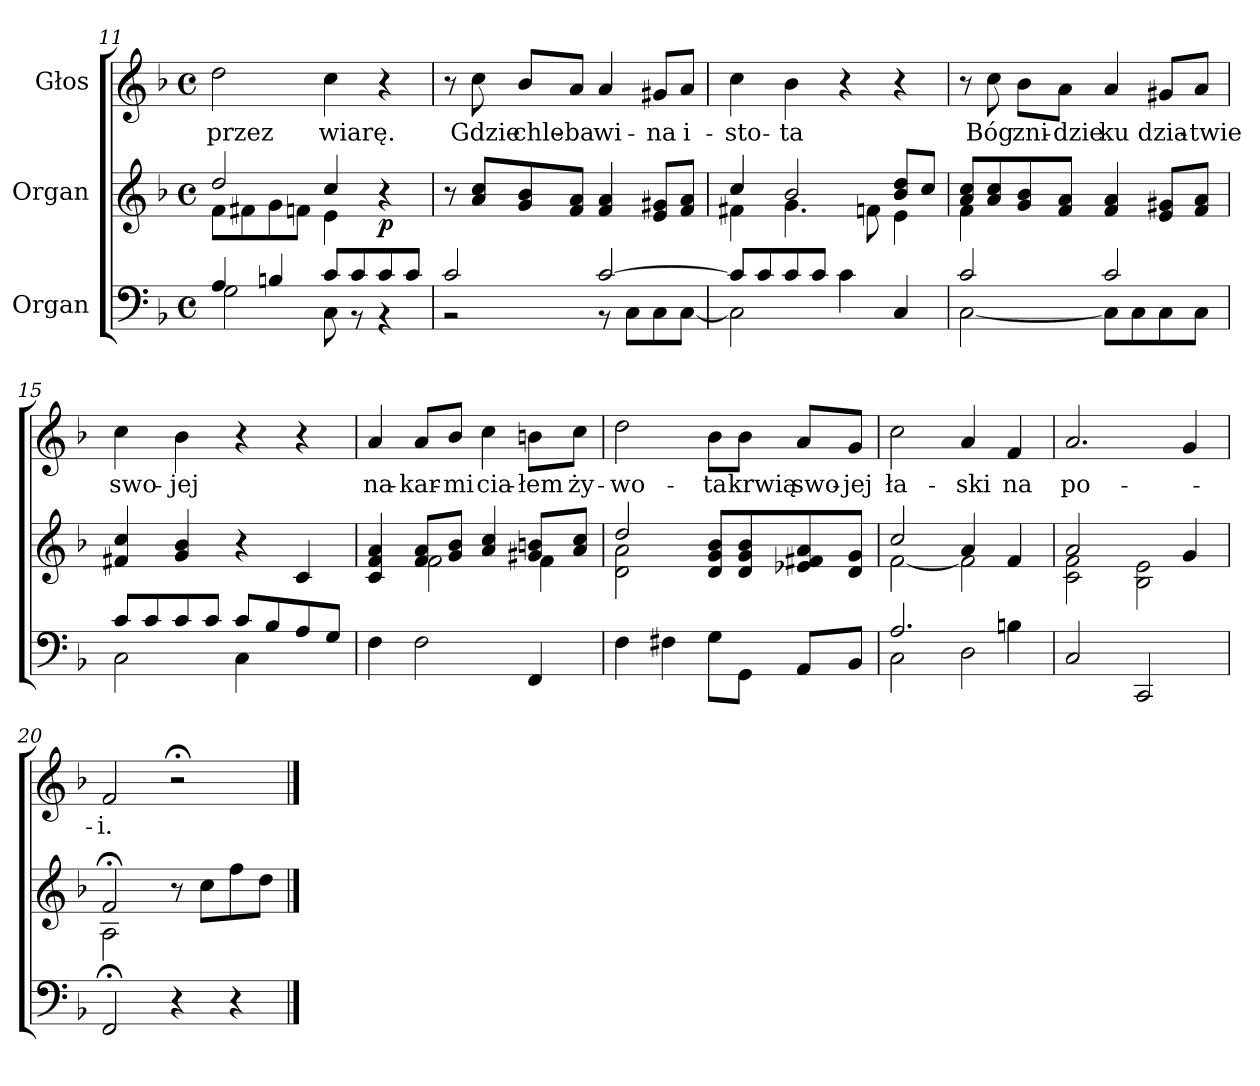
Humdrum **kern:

**kern	**kern	**dynam	**kern	**text
*part3	*part2	*part2	*part1	*part1
*staff3	*staff2	*staff2	*staff1	*staff1
*I"Organ	*I"Organ	*	*I"Głos	*
*clefF4	*clefG2	*	*clefG2	*
*k[b-]	*k[b-]	*	*k[b-]	*
*F:	*F:	*	*F:	*
*M4/4	*M4/4	*	*M4/4	*
*met(c)	*met(c)	*	*met(c)	*
=11	=11	=11	=11	=11
*^	*^	*	*	*
4A/	2G\	2dd/	8f\L	.	2dd\	przez
.	.	.	8f#X\	.	.	.
4Bn/	.	.	8g\	.	.	.
.	.	.	8fn\J	.	.	.
8c/L	8C\	4cc/	4e\	.	4cc\	wiarę.
8c/	8r	.	.	.	.	.
8c/	4r	4r	4ryy	p	4r	.
8c/J	.	.	.	.	.	.
*	*	*v	*v	*	*	*
=12	=12	=12	=12	=12	=12
2c/	2r	8r	.	8r	.
.	.	8a/ 8cc/L	.	8cc\	Gdzie
.	.	8g/ 8b-/	.	8b-/L	chle-
.	.	8f/ 8a/J	.	8a/J	-ba
[2c/	8r	4f/ 4a/	.	4a/	wi-
.	8C\L	.	.	.	.
.	8C\	8e/ 8g#X/L	.	8g#X/L	-na
.	[8C\J	8f/ 8a/J	.	8a/J	i-
=13	=13	=13	=13	=13	=13
*	*	*^	*	*	*
8c/L]	2C\]	4cc/	4f#X\	.	4cc\	-sto-
8c/	.	.	.	.	.	.
8c/	.	2b-/	4.g\	.	4b-\	-ta
8c/J	.	.	.	.	.	.
4c\	2ryy	.	.	.	4r	.
.	.	.	8fn\	.	.	.
4C/	.	8b-/ 8dd/L	4e\	.	4r	.
.	.	8cc/J	.	.	.	.
=14	=14	=14	=14	=14	=14	=14
2c/	[2C\	8a/ 8cc/L	4f\	.	8r	.
.	.	8a/ 8cc/	.	.	8cc\	Bóg
.	.	8g/ 8b-/	4ryy	.	8b-\L	zni-
.	.	8f/ 8a/J	.	.	8a\J	-dzie
2c/	8C\L]	4f/ 4a/	2ryy	.	4a/	ku
.	8C\	.	.	.	.	.
.	8C\	8e/ 8g#X/L	.	.	8g#X/L	dzia-
.	8C\J	8f/ 8a/J	.	.	8a/J	-twie
*	*	*v	*v	*	*	*
=15	=15	=15	=15	=15	=15
8c/L	2C\	4f#X/ 4cc/	.	4cc\	swo-
8c/	.	.	.	.	.
8c/	.	4g/ 4b-/	.	4b-\	-jej
8c/J	.	.	.	.	.
8c/L	4C\	4r	.	4r	.
8B-/	.	.	.	.	.
8A/	4ryy	4c/	.	4r	.
8G/J	.	.	.	.	.
*v	*v	*	*	*	*
=16	=16	=16	=16	=16
*	*^	*	*	*
4F\	4c/ 4f/ 4a/	4ryy	.	4a/	na-
2F\	8f/ 8a/L	2f\	.	8a/L	-kar-
.	8g/ 8b-/J	.	.	8b-/J	-mi
.	4a/ 4cc/	.	.	4cc\	cia-
4FF/	8g#X/ 8bn/L	4f\	.	8bn\L	-łem
.	8a/ 8cc/J	.	.	8cc\J	ży-
=17	=17	=17	=17	=17	=17
4F\	2dd/	2d\ 2a\	.	2dd\	-wo-
4F#X\	.	.	.	.	.
8G\L	8d/ 8g/ 8b-/L	2ryy	.	8b-\L	-ta
8GG\J	8d/ 8g/ 8b-/	.	.	8b-\J	krwią
8AA/L	8e-X/ 8f#X/ 8a/	.	.	8a/L	swo-
8BB-/J	8d/ 8g/J	.	.	8g/J	-jej
=18	=18	=18	=18	=18	=18
!LO:N:vis=2	!	!	!	!	!
*^	*	*	*	*	*
2.A/	2C\	2cc/	[2f\	.	2cc\	ła-
.	2D\	4a/	2f\]	.	4a/	-ski
4Bn\	.	4f/	.	.	4f/	na
*v	*v	*	*	*	*	*
=19	=19	=19	=19	=19	=19
!	!LO:N:vis=2	!	!	!	!
2C/	2.a/	2c\ 2f\	.	2.a/	po-
2CC/	.	2B-\ 2e\	.	.	.
.	4g/	.	.	4g/	.
=20	=20	=20	=20	=20	=20
2FF;</	2f;</	2A\	.	2f/	-i.
4r	8r	2ryy	.	2r;<	.
.	8cc\L	.	.	.	.
4r	8ff\	.	.	.	.
.	8dd\J	.	.	.	.
*	*v	*v	*	*	*
==	==	==	==	==
*-	*-	*-	*-	*-
